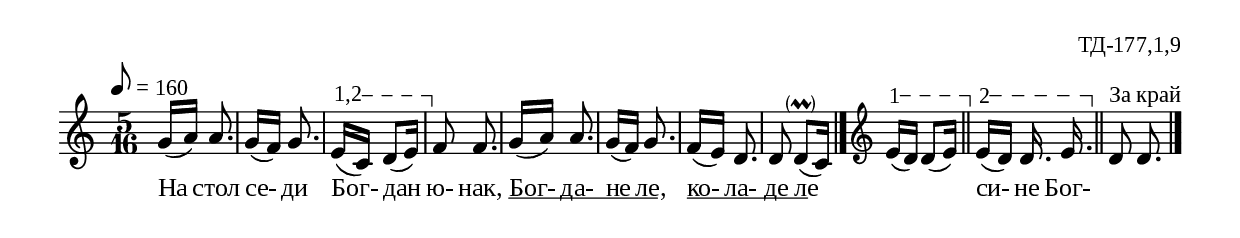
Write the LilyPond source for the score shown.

%{
td_177_1_09
%}

\include "td-preamble.ly"
%\include "Rhythm_marks.ly"

\score {
\relative c'' {
\tempo 8 = 160
%\override Score.RehearsalMark #'self-alignment-X = #LEFT
%\once \override Score.RehearsalMark #'X-offset = #8
%  \rhythmMarkA \rhyMarkAAdot #"66"
\time 5/16
g16[( a]) a8. | g16[( f]) g8. | 
\varAB
e16\startTextSpan[( c]) d8[( e16\stopTextSpan]) | 
f8 f8.\noBeam |
\parS
g16[( a]) a8. | g16[( f]) g8. | f16[( e]) d8. | 
d8 d-\parenthesize\prall[( c16])
 \bar "|." 
\endmmm
\varA
e16\startTextSpan[( d]) d8[( e16\stopTextSpan]) \bar "||"
\varB
e16\startTextSpan[( d]) d16.\noBeam e\stopTextSpan \bar "||"
d8^"За край" d8.\noBeam
 \bar "|."  
}
\addlyrics { На стол се- ди Бог- дан ю- нак, 
Бог- \startTextSpan да- не ле, \stopTextSpan 
ко- \startTextSpan ла- де ле \stopTextSpan
" " " " си- не Бог- }
%
\layout {
%   \context { 
%	    \Staff \remove "Time_signature_engraver" } 
  indent = #0
  line-width = 190\mm
  ragged-right=##f
\context {
      \Lyrics
      \consists "Text_spanner_engraver"
      \override TextSpanner #'direction = #DOWN
      \override TextSpanner #'style = #'line    
      \override TextSpanner #'outside-staff-priority = ##f
      \override TextSpanner #'padding = #0.2 % sets the distance of the line from the lyrics
      \override TextSpanner #'bound-details =
      #`((left . ((Y . 0)
                  (padding . 0)
                  (attach-dir . ,LEFT)))
         (left-broken . ((end-on-note . #t)))
         (right . ((Y . 0)
                   (padding . 0)
                   (attach-dir . ,RIGHT))))
    }
}
%
\midi { 
	\context {
		\Score tempoWholesPerMinute = #(ly:make-moment 160 8)
		}
	}
}
%
\header{
  opus = "ТД-177,1,9"
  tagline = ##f
}


